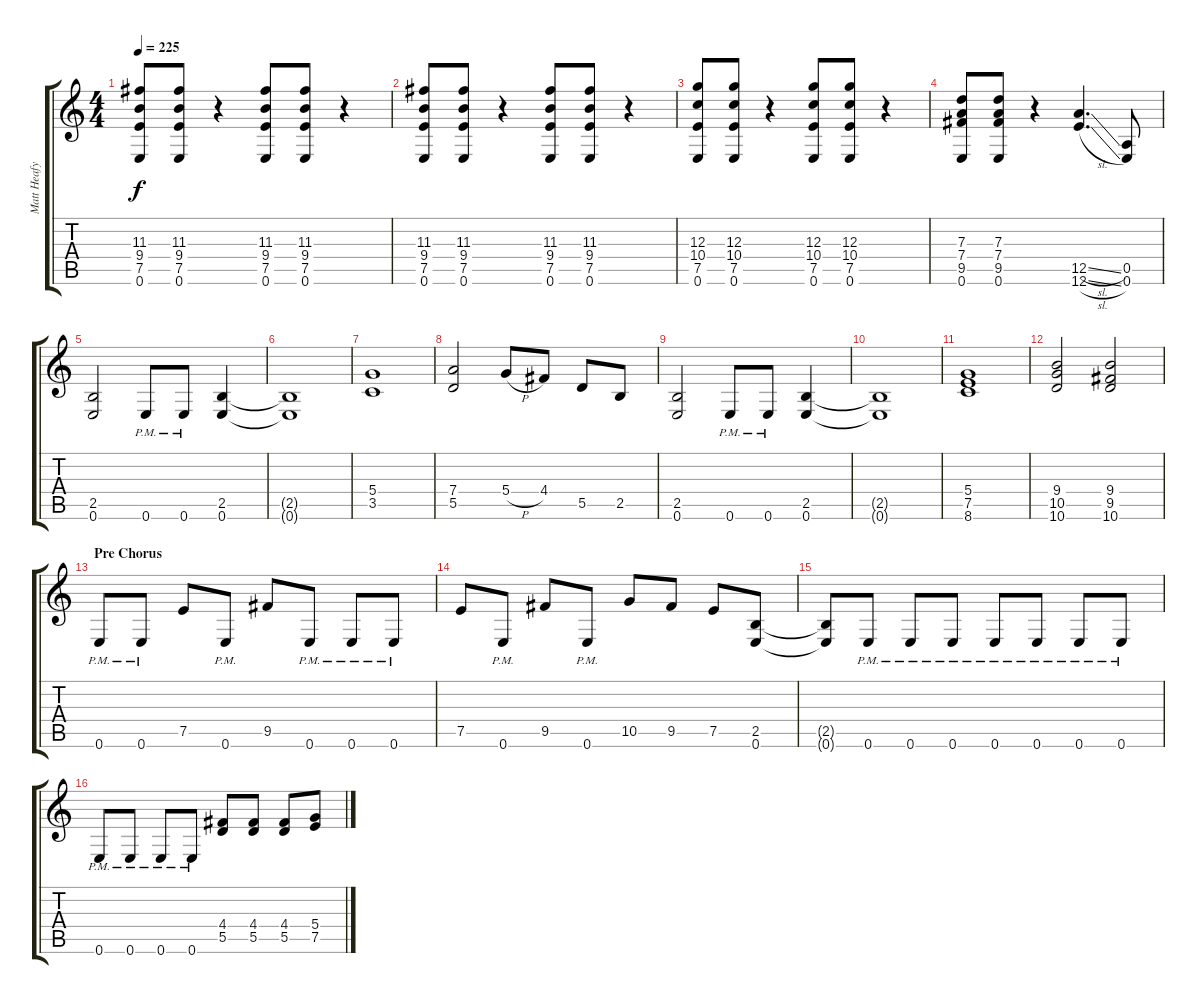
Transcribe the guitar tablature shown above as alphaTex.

\track ("Matt Heafy Gtr. 2" "Matt Heafy") {instrument distortionguitar}
\staff {score tabs}
\tuning (E4 B3 G3 D3 A2 E2) {hide}
\ts (4 4)
\tempo 225
\clef g2
\ks c
(11.3 9.4 7.5 0.6).8{dy f} (11.3 9.4 7.5 0.6).8 r.4 (11.3 9.4 7.5 0.6).8 (11.3 9.4 7.5 0.6).8 r.4 |
(11.3 9.4 7.5 0.6).8 (11.3 9.4 7.5 0.6).8 r.4 (11.3 9.4 7.5 0.6).8 (11.3 9.4 7.5 0.6).8 r.4 |
(12.3 10.4 7.5 0.6).8 (12.3 10.4 7.5 0.6).8 r.4 (12.3 10.4 7.5 0.6).8 (12.3 10.4 7.5 0.6).8 r.4 |
(7.3 7.4 9.5 0.6).8 (7.3 7.4 9.5 0.6).8 r.4 (12.5{sl} 12.6{sl}).4{d} (0.5 0.6).8 |
(2.5 0.6).2 0.6{pm}.8 0.6{pm}.8 (2.5 0.6).4 |
(2.5{t} 0.6{t}).1 |
(5.4 3.5).1 |
(7.4 5.5).2 5.4{h}.8 4.4.8 5.5.8 2.5.8 |
(2.5 0.6).2 0.6{pm}.8 0.6{pm}.8 (2.5 0.6).4 |
(2.5{t} 0.6{t}).1 |
(5.4 7.5 8.6).1 |
(9.4 10.5 10.6).2 (9.4 9.5 10.6).2 |
\section ("" "Pre Chorus")
0.6{pm}.8 0.6{pm}.8 7.5.8 0.6{pm}.8 9.5.8 0.6{pm}.8 0.6{pm}.8 0.6{pm}.8 |
7.5.8 0.6{pm}.8 9.5.8 0.6{pm}.8 10.5.8 9.5.8 7.5.8 (2.5 0.6).8 |
(2.5{t} 0.6{t}).8 0.6{pm}.8 0.6{pm}.8 0.6{pm}.8 0.6{pm}.8 0.6{pm}.8 0.6{pm}.8 0.6{pm}.8 |
0.6{pm}.8 0.6{pm}.8 0.6{pm}.8 0.6{pm}.8 (4.4 5.5).8 (4.4 5.5).8 (4.4 5.5).8 (5.4 7.5).8
